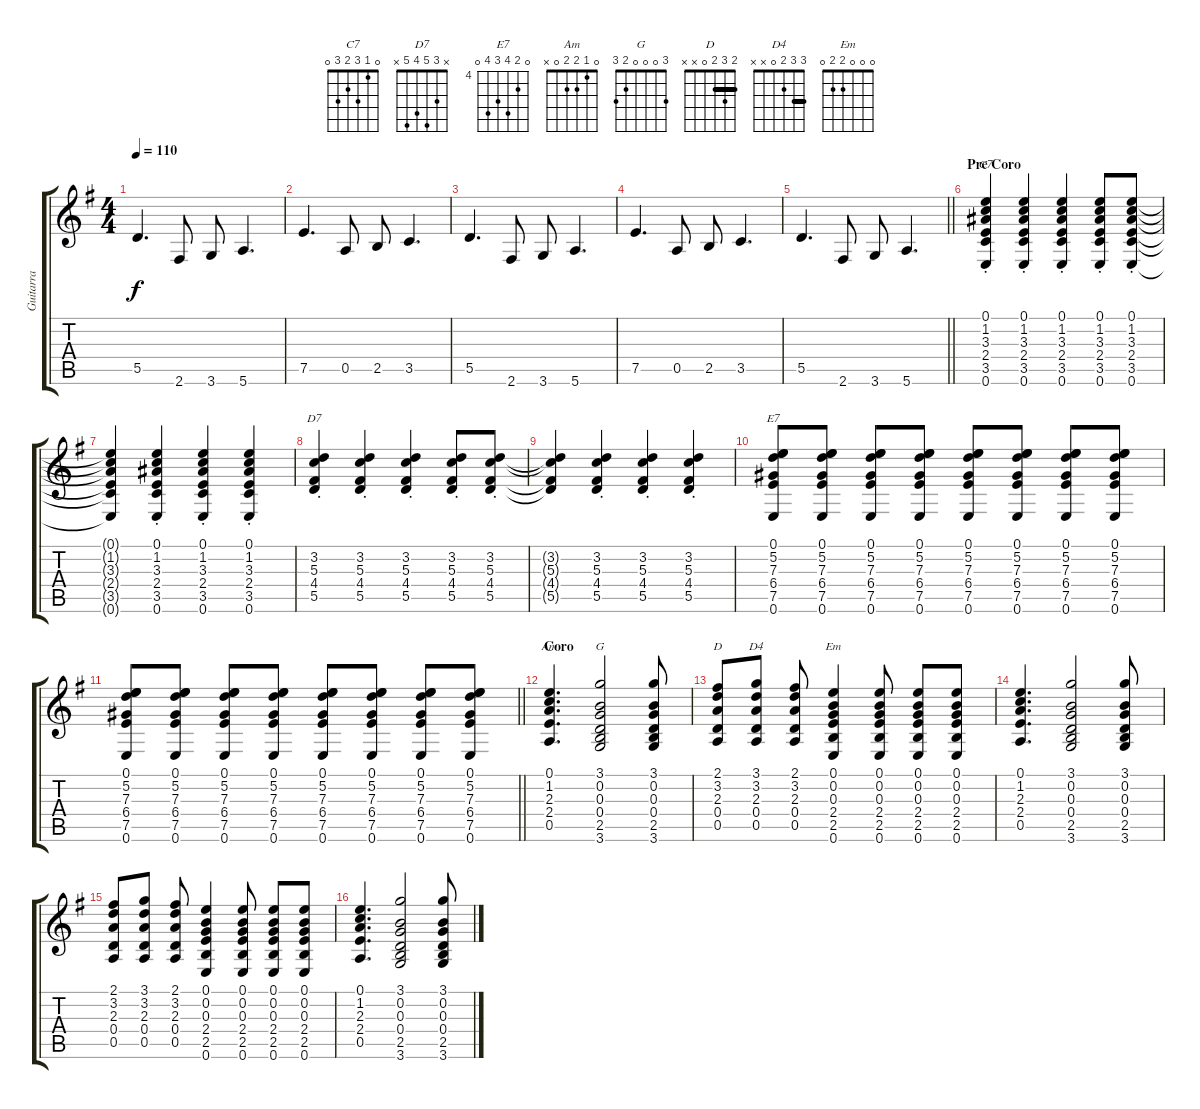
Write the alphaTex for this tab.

\track ("Guitarra" "Guitarra") {instrument acousticguitarsteel}
\staff {score tabs}
\tuning (E4 B3 G3 D3 A2 E2) {hide}
\chord ("C7" 0 1 3 2 3 0)
\chord ("D7" x 3 5 4 5 x)
\chord ("E7" 0 5 7 6 7 0) {firstfret 4}
\chord ("Am" 0 1 2 2 0 x)
\chord ("G" 3 0 0 0 2 3)
\chord ("D" 2 3 2 0 x x) {barre 2}
\chord ("D4" 3 3 2 0 x x) {barre 3}
\chord ("Em" 0 0 0 2 2 0)
\ts (4 4)
\tempo 110
\clef g2
\ks eminor
5.5.4{d dy f} 2.6.8 3.6.8 5.6.4{d} |
7.5.4{d} 0.5.8 2.5.8 3.5.4{d} |
5.5.4{d} 2.6.8 3.6.8 5.6.4{d} |
7.5.4{d} 0.5.8 2.5.8 3.5.4{d} |
\barLineRight lightlight
5.5.4{d} 2.6.8 3.6.8 5.6.4{d} |
\section ("" "Pre Coro")
(0.1{st} 1.2{st} 3.3{st} 2.4{st} 3.5{st} 0.6{st}).4{ch "C7"} (0.1{st} 1.2{st} 3.3{st} 2.4{st} 3.5{st} 0.6{st}).4 (0.1{st} 1.2{st} 3.3{st} 2.4{st} 3.5{st} 0.6{st}).4 (0.1{st} 1.2{st} 3.3{st} 2.4{st} 3.5{st} 0.6{st}).8 (0.1{st} 1.2{st} 3.3{st} 2.4{st} 3.5{st} 0.6{st}).8 |
(0.1{t} 1.2{t} 3.3{t} 2.4{t} 3.5{t} 0.6{t}).4 (0.1{st} 1.2{st} 3.3{st} 2.4{st} 3.5{st} 0.6{st}).4 (0.1{st} 1.2{st} 3.3{st} 2.4{st} 3.5{st} 0.6{st}).4 (0.1{st} 1.2{st} 3.3{st} 2.4{st} 3.5{st} 0.6{st}).4 |
(3.2{st} 5.3{st} 4.4{st} 5.5{st}).4{ch "D7"} (3.2{st} 5.3{st} 4.4{st} 5.5{st}).4 (3.2{st} 5.3{st} 4.4{st} 5.5{st}).4 (3.2{st} 5.3{st} 4.4{st} 5.5{st}).8 (3.2{st} 5.3{st} 4.4{st} 5.5{st}).8 |
(3.2{t} 5.3{t} 4.4{t} 5.5{t}).4 (3.2{st} 5.3{st} 4.4{st} 5.5{st}).4 (3.2{st} 5.3{st} 4.4{st} 5.5{st}).4 (3.2{st} 5.3{st} 4.4{st} 5.5{st}).4 |
(0.1 5.2 7.3 6.4 7.5 0.6).8{ch "E7"} (0.1 5.2 7.3 6.4 7.5 0.6).8 (0.1 5.2 7.3 6.4 7.5 0.6).8 (0.1 5.2 7.3 6.4 7.5 0.6).8 (0.1 5.2 7.3 6.4 7.5 0.6).8 (0.1 5.2 7.3 6.4 7.5 0.6).8 (0.1 5.2 7.3 6.4 7.5 0.6).8 (0.1 5.2 7.3 6.4 7.5 0.6).8 |
\barLineRight lightlight
(0.1 5.2 7.3 6.4 7.5 0.6).8 (0.1 5.2 7.3 6.4 7.5 0.6).8 (0.1 5.2 7.3 6.4 7.5 0.6).8 (0.1 5.2 7.3 6.4 7.5 0.6).8 (0.1 5.2 7.3 6.4 7.5 0.6).8 (0.1 5.2 7.3 6.4 7.5 0.6).8 (0.1 5.2 7.3 6.4 7.5 0.6).8 (0.1 5.2 7.3 6.4 7.5 0.6).8 |
\section ("" "Coro")
(0.1 1.2 2.3 2.4 0.5).4{d ch "Am"} (3.1 0.2 0.3 0.4 2.5 3.6).2{ch "G"} (3.1 0.2 0.3 0.4 2.5 3.6).8 |
(2.1 3.2 2.3 0.4 0.5).8{ch "D"} (3.1 3.2 2.3 0.4 0.5).8{ch "D4"} (2.1 3.2 2.3 0.4 0.5).8 (0.1 0.2 0.3 2.4 2.5 0.6).4{ch "Em"} (0.1 0.2 0.3 2.4 2.5 0.6).8 (0.1 0.2 0.3 2.4 2.5 0.6).8 (0.1 0.2 0.3 2.4 2.5 0.6).8 |
(0.1 1.2 2.3 2.4 0.5).4{d} (3.1 0.2 0.3 0.4 2.5 3.6).2 (3.1 0.2 0.3 0.4 2.5 3.6).8 |
(2.1 3.2 2.3 0.4 0.5).8 (3.1 3.2 2.3 0.4 0.5).8 (2.1 3.2 2.3 0.4 0.5).8 (0.1 0.2 0.3 2.4 2.5 0.6).4 (0.1 0.2 0.3 2.4 2.5 0.6).8 (0.1 0.2 0.3 2.4 2.5 0.6).8 (0.1 0.2 0.3 2.4 2.5 0.6).8 |
(0.1 1.2 2.3 2.4 0.5).4{d} (3.1 0.2 0.3 0.4 2.5 3.6).2 (3.1 0.2 0.3 0.4 2.5 3.6).8
